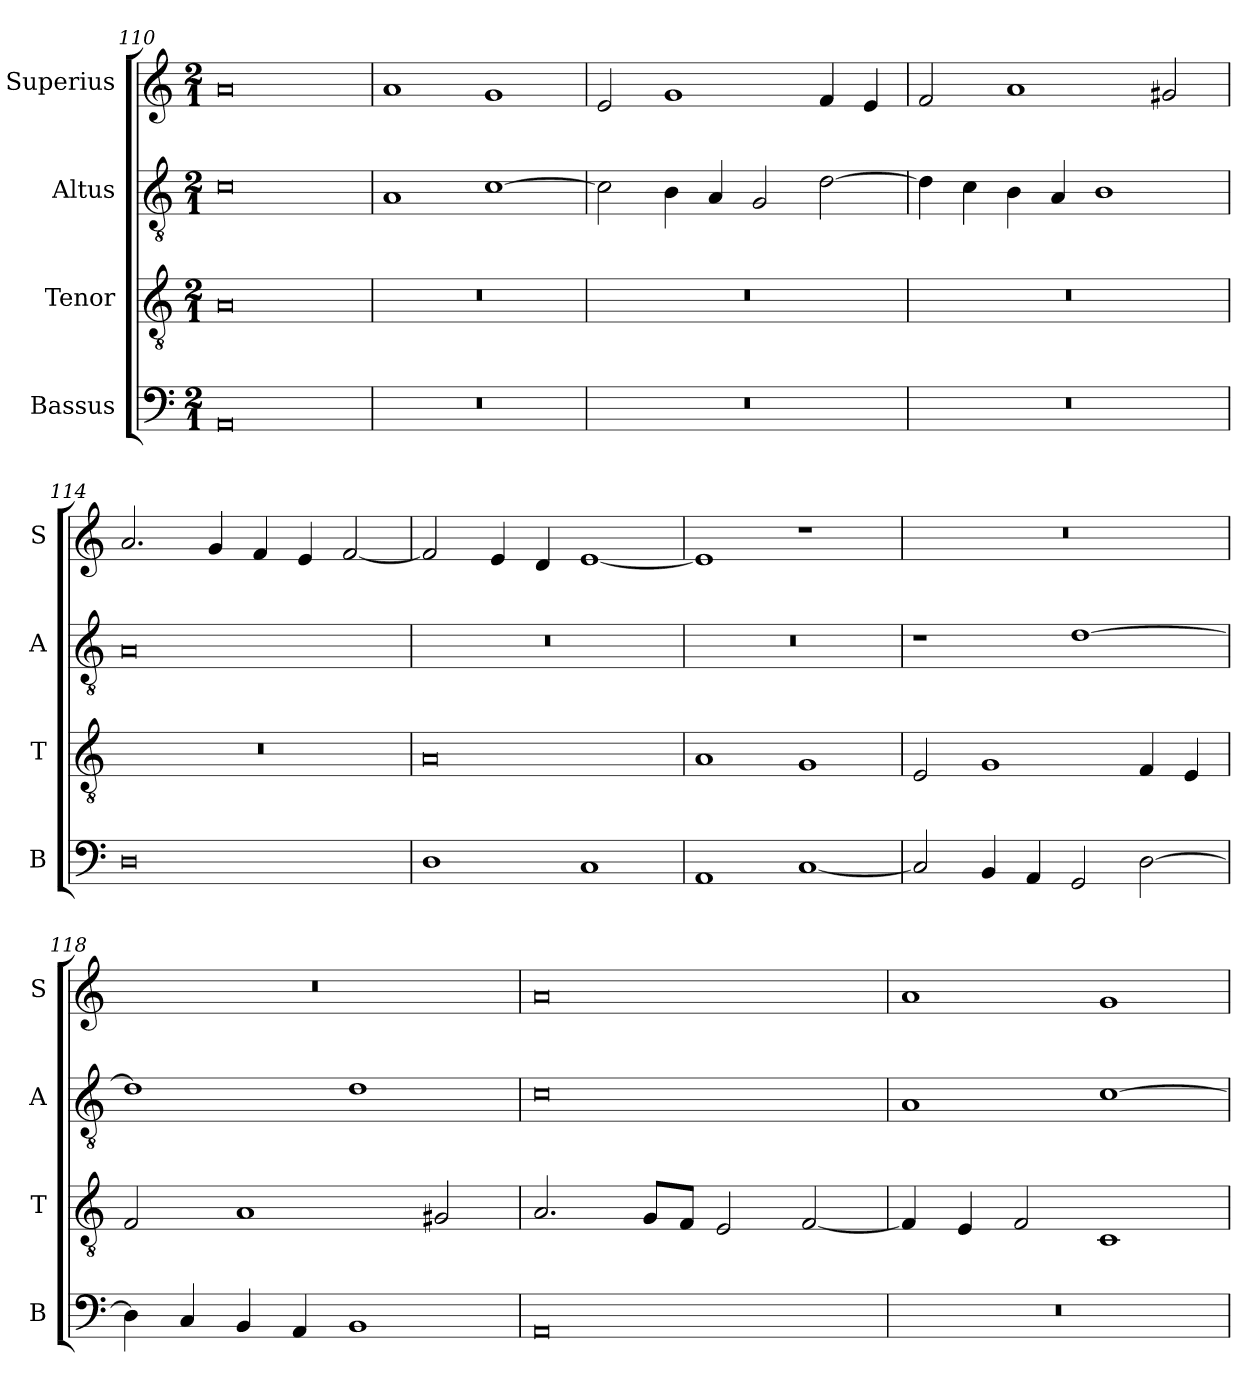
**kern	**kern	**kern	**kern
*part4	*part3	*part2	*part1
*staff4	*staff3	*staff2	*staff1
*I"Bassus	*I"Tenor	*I"Altus	*I"Superius
*I'B	*I'T	*I'A	*I'S
*clefF4	*clefGv2	*clefGv2	*clefG2
*k[]	*k[]	*k[]	*k[]
*C:	*C:	*C:	*C:
*M2/1	*M2/1	*M2/1	*M2/1
=110	=110	=110	=110
0AA	0A	0c	0a
=111	=111	=111	=111
0r	0r	1A	1a
.	.	[1c	1g
=112	=112	=112	=112
0r	0r	2c]	2e
.	.	4B	1g
.	.	4A	.
.	.	2G	.
.	.	[2d	4f
.	.	.	4e
=113	=113	=113	=113
0r	0r	4d]	2f
.	.	4c	.
.	.	4B	1a
.	.	4A	.
.	.	1B	.
.	.	.	2g#X
=114	=114	=114	=114
0D	0r	0A	2.a
.	.	.	4g
.	.	.	4f
.	.	.	4e
.	.	.	[2f
=115	=115	=115	=115
1D	0A	0r	2f]
.	.	.	4e
.	.	.	4d
1C	.	.	[1e
=116	=116	=116	=116
1AA	1A	0r	1e]
[1C	1G	.	1r
=117	=117	=117	=117
2C]	2E	1r	0r
4BB	1G	.	.
4AA	.	.	.
2GG	.	[1d	.
[2D	4F	.	.
.	4E	.	.
=118	=118	=118	=118
4D]	2F	1d]	0r
4C	.	.	.
4BB	1A	.	.
4AA	.	.	.
1BB	.	1d	.
.	2G#X	.	.
=119	=119	=119	=119
0AA	2.A	0c	0a
.	8GL	.	.
.	8FJ	.	.
.	2E	.	.
.	[2F	.	.
=120	=120	=120	=120
0r	4F]	1A	1a
.	4E	.	.
.	2F	.	.
.	1C	[1c	1g
=	=	=	=
*-	*-	*-	*-
